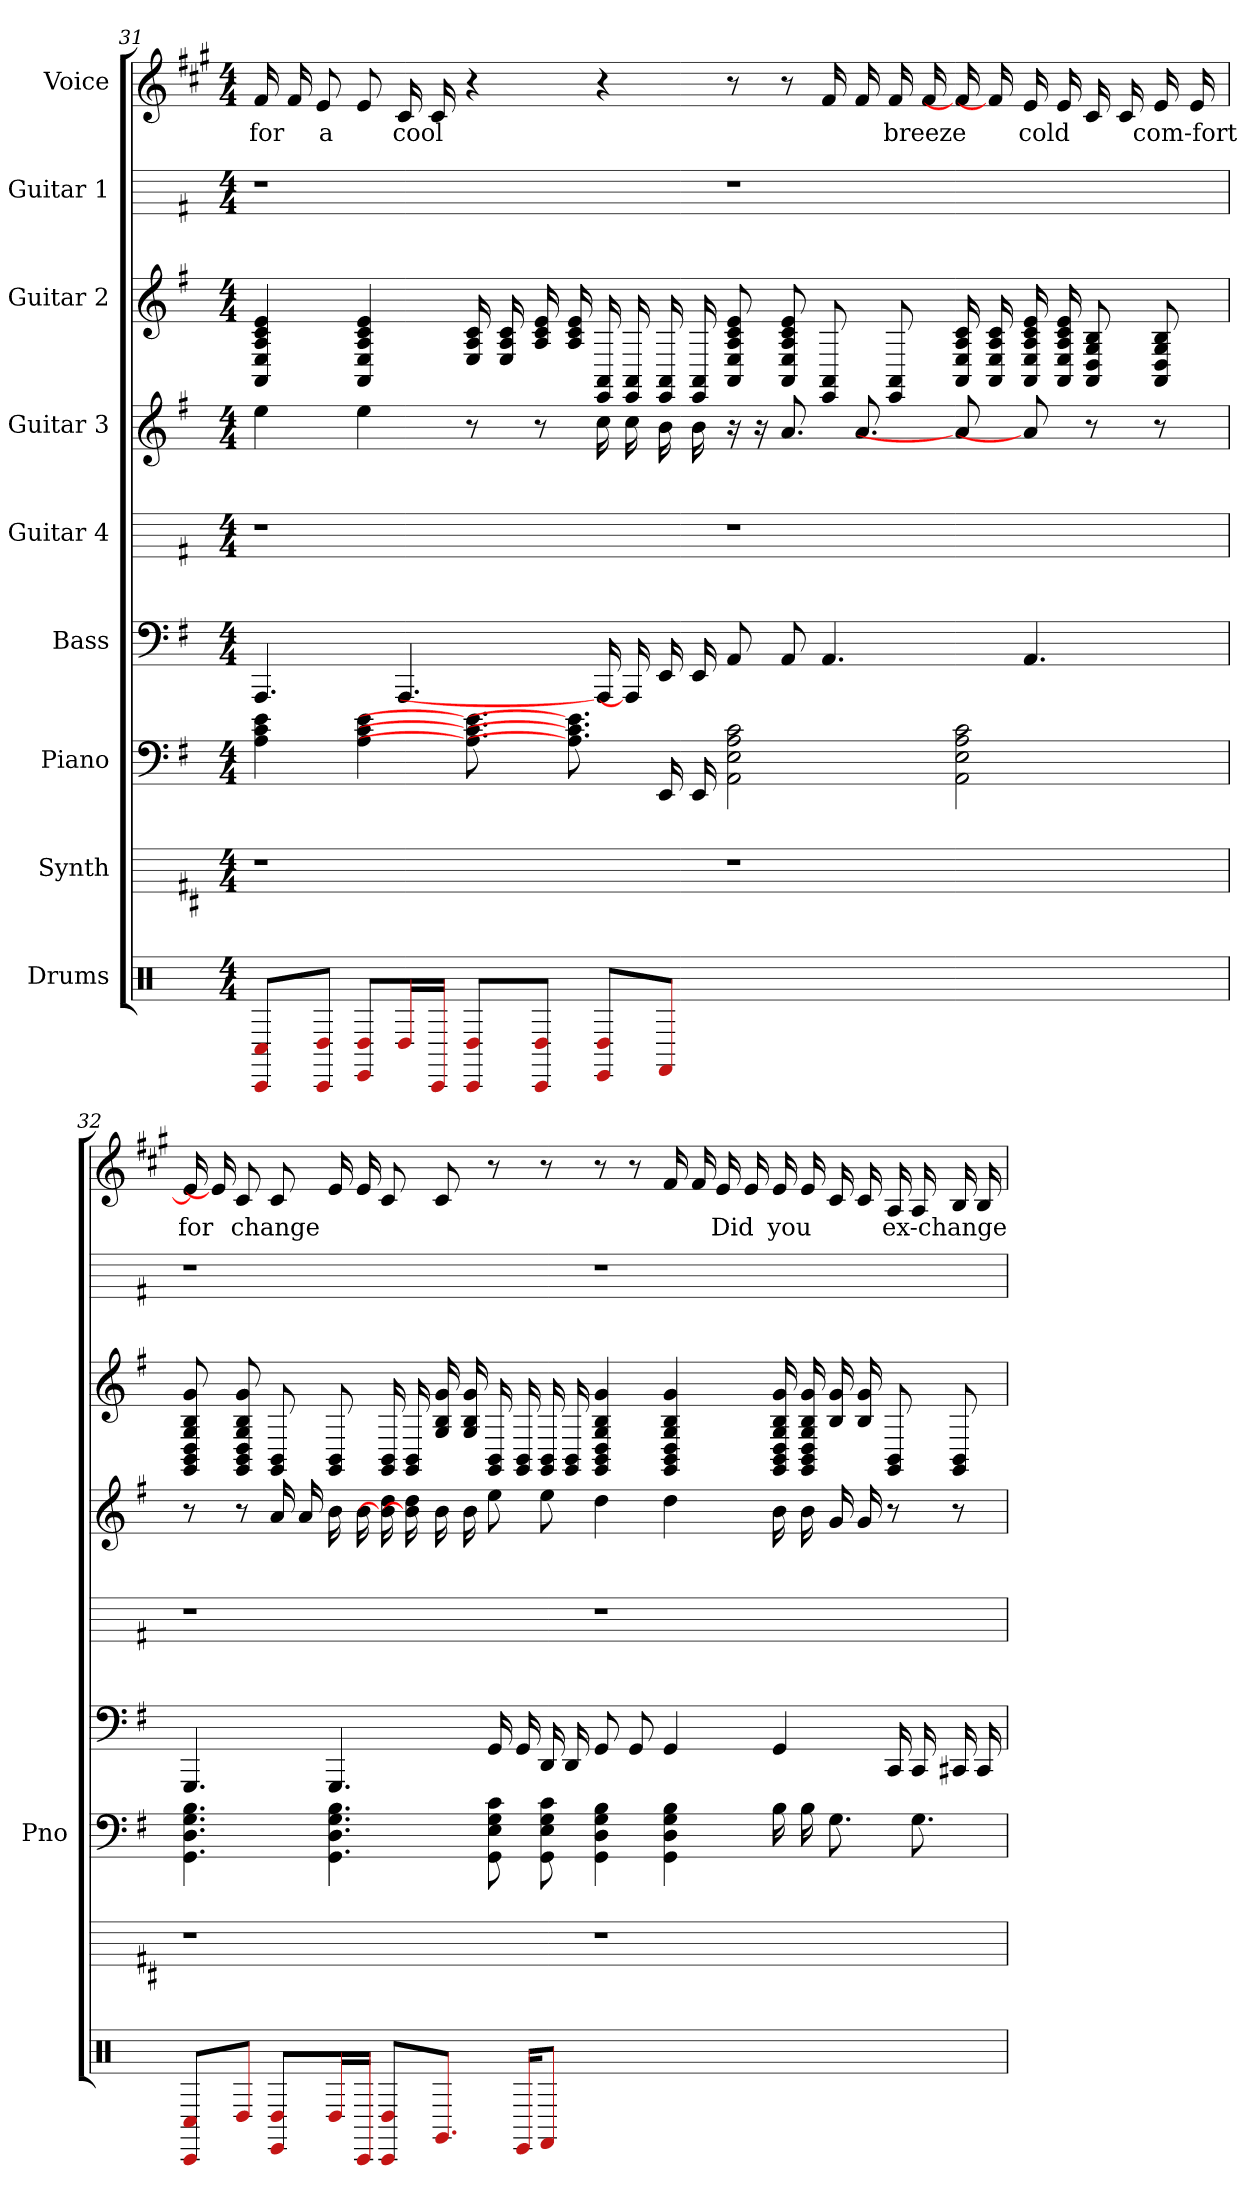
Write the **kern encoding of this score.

**kern	**kern	**kern	**kern	**kern	**kern	**kern	**kern	**kern	**text
*part9	*part8	*part7	*part6	*part5	*part4	*part3	*part2	*part1	*part1
*staff9	*staff8	*staff7	*staff6	*staff5	*staff4	*staff3	*staff2	*staff1	*staff1
*I"Drums	*I"Synth	*I"Piano	*I"Bass	*I"Guitar 4	*I"Guitar 3	*I"Guitar 2	*I"Guitar 1	*I"Voice	*
*	*	*I'Pno	*	*	*	*	*	*	*
*clefX	*	*	*	*	*	*	*	*	*
*	*ITrd4c7	*	*	*	*	*	*	*ITrd1c2	*
*k[]	*k[f#]	*k[f#]	*k[f#]	*k[f#]	*k[f#]	*k[f#]	*k[f#]	*k[f#]	*
*M4/4	*M4/4	*M4/4	*M4/4	*M4/4	*M4/4	*M4/4	*M4/4	*M4/4	*
=31	=31	=31	=31	=31	=31	=31	=31	=31	=31
8C#/ 8CC/L	1r	4e 4c 4A	4.AAA	1r	4ee	4e 4c 4A 4E 4AA	1r	16e	for
.	.	.	.	.	.	.	.	16e	.
8D#/ 8CC/J	.	.	.	.	.	.	.	8d	a
8D#/ 8EE/L	.	4e 4c 4A	.	.	4ee	4e 4c 4A 4E 4AA	.	8d	.
16D#/L	.	.	4.AAA	.	.	.	.	16B	cool
16CC/JJ	.	.	.	.	.	.	.	16B	.
8D#/ 8CC/L	.	8.e] 8.c] 8.A]	.	.	8r	16c 16A 16E	.	4r	.
.	.	.	.	.	.	16c 16A 16E	.	.	.
8D#/ 8CC/J	.	.	.	.	8r	16e 16c 16A	.	.	.
.	.	8.e] 8.c] 8.A]	.	.	.	16e 16c 16A	.	.	.
8D#/ 8EE/L	.	.	16AAA]	.	16cc	16AA 16EE	.	4r	.
.	.	.	16AAA]	.	16cc	16AA 16EE	.	.	.
8FF/J	.	16EE	16EE	.	16b	16AA 16EE	.	.	.
.	.	16EE	16EE	.	16b	16AA 16EE	.	.	.
1ryy	1r	2c 2A 2E 2AA	8AA	1r	16r	8e 8c 8A 8E 8AA	1r	8r	.
.	.	.	.	.	16r	.	.	.	.
.	.	.	8AA	.	8.a	8e 8c 8A 8E 8AA	.	8r	.
.	.	.	4.AA	.	.	8AA 8EE	.	16e	.
.	.	.	.	.	8.a	.	.	16e	.
.	.	.	.	.	.	8AA 8EE	.	16e	breeze
.	.	.	.	.	.	.	.	16e	.
.	.	2c 2A 2E 2AA	.	.	8a]	16c 16A 16E 16AA	.	16e]	.
.	.	.	.	.	.	16c 16A 16E 16AA	.	16e]	.
.	.	.	4.AA	.	8a]	16e 16c 16A 16E 16AA	.	16d	cold
.	.	.	.	.	.	16e 16c 16A 16E 16AA	.	16d	.
.	.	.	.	.	8r	8B 8G 8D 8AA	.	16B	.
.	.	.	.	.	.	.	.	16B	.
.	.	.	.	.	8r	8B 8G 8D 8AA	.	16d	com-fort
.	.	.	.	.	.	.	.	16d	.
=32	=32	=32	=32	=32	=32	=32	=32	=32	=32
8C#/ 8CC/L	1r	4.B 4.G 4.D 4.GG	4.GGG	1r	8r	8g 8B 8G 8D 8BB 8GG	1r	16d]	for
.	.	.	.	.	.	.	.	16d]	.
8D#/J	.	.	.	.	8r	8g 8B 8G 8D 8BB 8GG	.	8B	change
8D#/ 8EE/L	.	.	.	.	16a	8BB 8GG	.	8B	.
.	.	.	.	.	16a	.	.	.	.
16D#/L	.	4.B 4.G 4.D 4.GG	4.GGG	.	16b	8BB 8GG	.	16d	.
16CC/JJ	.	.	.	.	16b	.	.	16d	.
8D#/ 8CC/L	.	.	.	.	16dd 16b]	16BB 16GG	.	8B	.
.	.	.	.	.	16dd 16b]	16BB 16GG	.	.	.
8.GG/J	.	.	.	.	16b	16g 16B 16G	.	8B	.
.	.	.	.	.	16b	16g 16B 16G	.	.	.
.	.	8c 8G 8E 8GG	16GG	.	8ee	16BB 16GG	.	8r	.
16EE/KL	.	.	16GG	.	.	16BB 16GG	.	.	.
8FF/J	.	8c 8G 8E 8GG	16DD	.	8ee	16BB 16GG	.	8r	.
.	.	.	16DD	.	.	16BB 16GG	.	.	.
1ryy	1r	4B 4G 4D 4GG	8GG	1r	4dd	4g 4B 4G 4D 4BB 4GG	1r	8r	.
.	.	.	8GG	.	.	.	.	8r	.
.	.	4B 4G 4D 4GG	4GG	.	4dd	4g 4B 4G 4D 4BB 4GG	.	16e	.
.	.	.	.	.	.	.	.	16e	.
.	.	.	.	.	.	.	.	16d	Did
.	.	.	.	.	.	.	.	16d	.
.	.	16B	4GG	.	16b	16g 16B 16G 16D 16BB 16GG	.	16d	you
.	.	16B	.	.	16b	16g 16B 16G 16D 16BB 16GG	.	16d	.
.	.	8.G	.	.	16g	16g 16B	.	16B	.
.	.	.	.	.	16g	16g 16B	.	16B	.
.	.	.	16CC	.	8r	8BB 8GG	.	16G	ex-change
.	.	8.G	16CC	.	.	.	.	16G	.
.	.	.	16CC#	.	8r	8BB 8GG	.	16A	.
.	.	.	16CC#	.	.	.	.	16A	.
=	=	=	=	=	=	=	=	=	=
*-	*-	*-	*-	*-	*-	*-	*-	*-	*-
